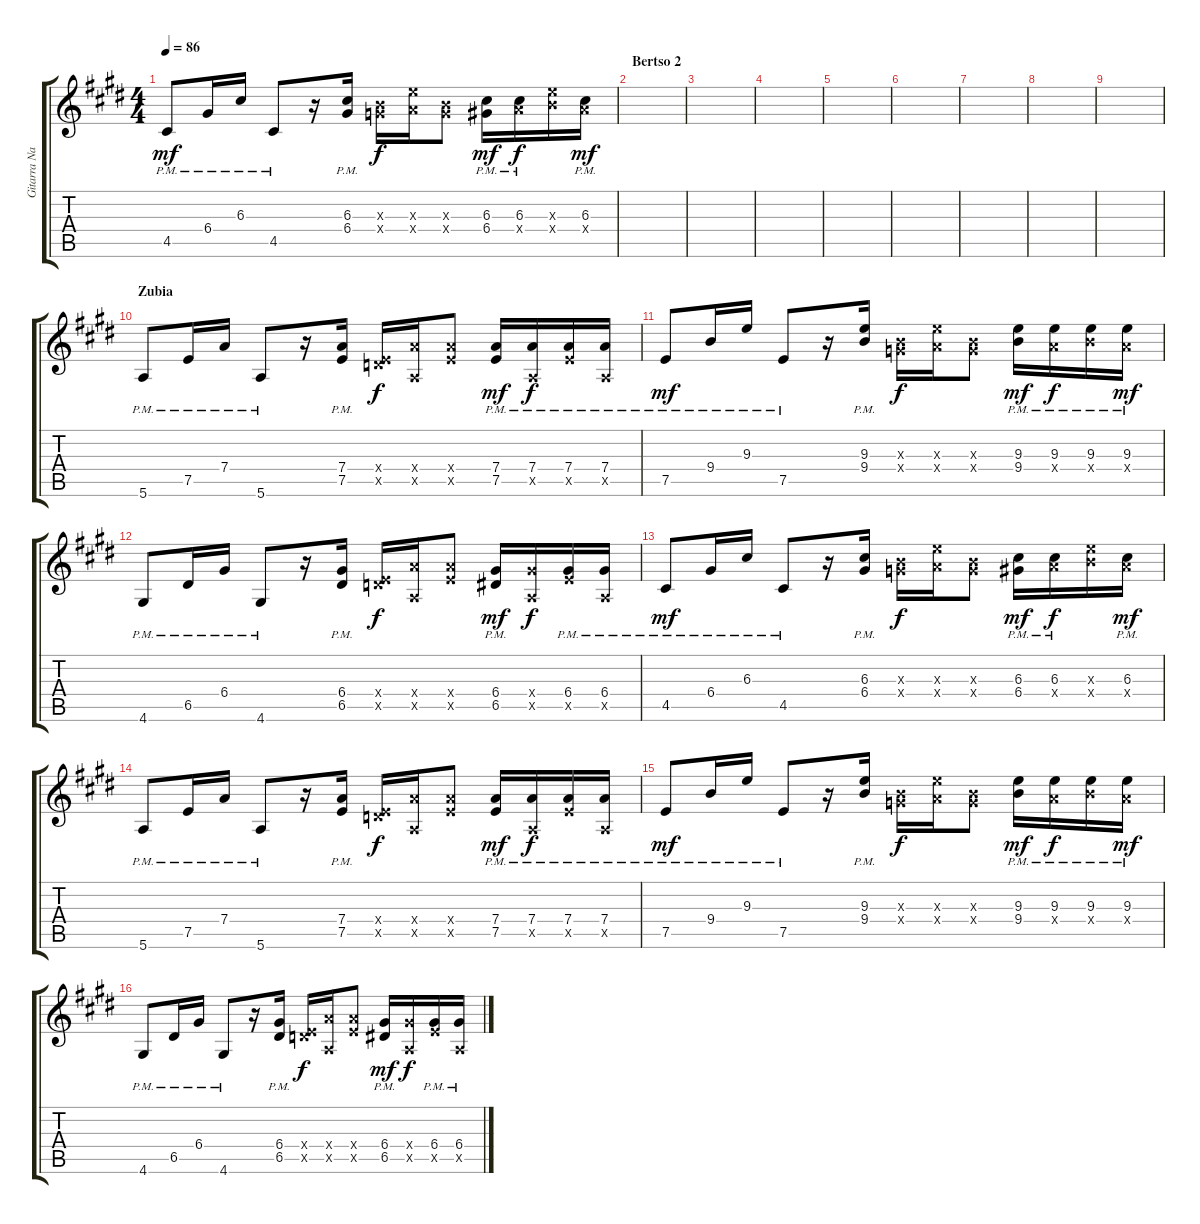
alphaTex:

\track ("Gitarra Nagusia" "Gitarra Na") {instrument distortionguitar}
\staff {score tabs}
\tuning (E4 B3 G3 D3 A2 E2) {hide}
\ts (4 4)
\tempo 86
\clef g2
\ks e
4.5{pm}.8{dy mf} 6.4{pm}.16 6.3{pm}.16 4.5{pm}.8 r.16 (6.3{pm} 6.4{pm}).16 (0.3{x} 9.4{x}).16{dy f} (9.3{x} 7.4{x}).16 (0.3{x} 9.4{x}).8 (6.3{pm} 6.4{pm}).16{dy mf} (6.3{pm} 7.4{x}).16{dy f} (9.3{x} 9.4{x}).16 (6.3{pm} 7.4{x}).16{dy mf} |
\section ("" "Bertso 2")
|
|
|
|
|
|
|
|
\section ("" "Zubia")
5.6{pm}.8 7.5{pm}.16 7.4{pm}.16 5.6{pm}.8 r.16 (7.4{pm} 7.5).16 (0.4{x} 7.5{x}).16{dy f} (7.4{x} 0.5{x}).16 (7.4{x} 7.5{x}).8 (7.4{pm} 7.5{pm}).16{dy mf} (7.4{pm} 0.5{x}).16{dy f} (7.4{pm} 7.5{x}).16 (7.4{pm} 0.5{x}).16 |
7.5{pm}.8{dy mf} 9.4{pm}.16 9.3{pm}.16 7.5{pm}.8 r.16 (9.3{pm} 9.4{pm}).16 (0.3{x} 9.4{x}).16{dy f} (9.3{x} 7.4{x}).16 (0.3{x} 9.4{x}).8 (9.3{pm} 9.4{pm}).16{dy mf} (9.3{pm} 7.4{x}).16{dy f} (9.3{pm} 9.4{x}).16 (9.3{pm} 7.4{x}).16{dy mf} |
4.6{pm}.8 6.5{pm}.16 6.4{pm}.16 4.6{pm}.8 r.16 (6.4{pm} 6.5).16 (0.4{x} 7.5{x}).16{dy f} (7.4{x} 0.5{x}).16 (7.4{x} 7.5{x}).8 (6.4{pm} 6.5{pm}).16{dy mf} (6.4{x} 0.5{x}).16{dy f} (6.4{pm} 7.5{x}).16 (6.4{pm} 0.5{x}).16 |
4.5{pm}.8{dy mf} 6.4{pm}.16 6.3{pm}.16 4.5{pm}.8 r.16 (6.3{pm} 6.4{pm}).16 (0.3{x} 9.4{x}).16{dy f} (9.3{x} 7.4{x}).16 (0.3{x} 9.4{x}).8 (6.3{pm} 6.4{pm}).16{dy mf} (6.3{pm} 7.4{x}).16{dy f} (9.3{x} 9.4{x}).16 (6.3{pm} 7.4{x}).16{dy mf} |
5.6{pm}.8 7.5{pm}.16 7.4{pm}.16 5.6{pm}.8 r.16 (7.4{pm} 7.5).16 (0.4{x} 7.5{x}).16{dy f} (7.4{x} 0.5{x}).16 (7.4{x} 7.5{x}).8 (7.4{pm} 7.5{pm}).16{dy mf} (7.4{pm} 0.5{x}).16{dy f} (7.4{pm} 7.5{x}).16 (7.4{pm} 0.5{x}).16 |
7.5{pm}.8{dy mf} 9.4{pm}.16 9.3{pm}.16 7.5{pm}.8 r.16 (9.3{pm} 9.4{pm}).16 (0.3{x} 9.4{x}).16{dy f} (9.3{x} 7.4{x}).16 (0.3{x} 9.4{x}).8 (9.3{pm} 9.4{pm}).16{dy mf} (9.3{pm} 7.4{x}).16{dy f} (9.3{pm} 9.4{x}).16 (9.3{pm} 7.4{x}).16{dy mf} |
4.6{pm}.8 6.5{pm}.16 6.4{pm}.16 4.6{pm}.8 r.16 (6.4{pm} 6.5).16 (0.4{x} 7.5{x}).16{dy f} (7.4{x} 0.5{x}).16 (7.4{x} 7.5{x}).8 (6.4{pm} 6.5{pm}).16{dy mf} (6.4{x} 0.5{x}).16{dy f} (6.4{pm} 7.5{x}).16 (6.4{pm} 0.5{x}).16
